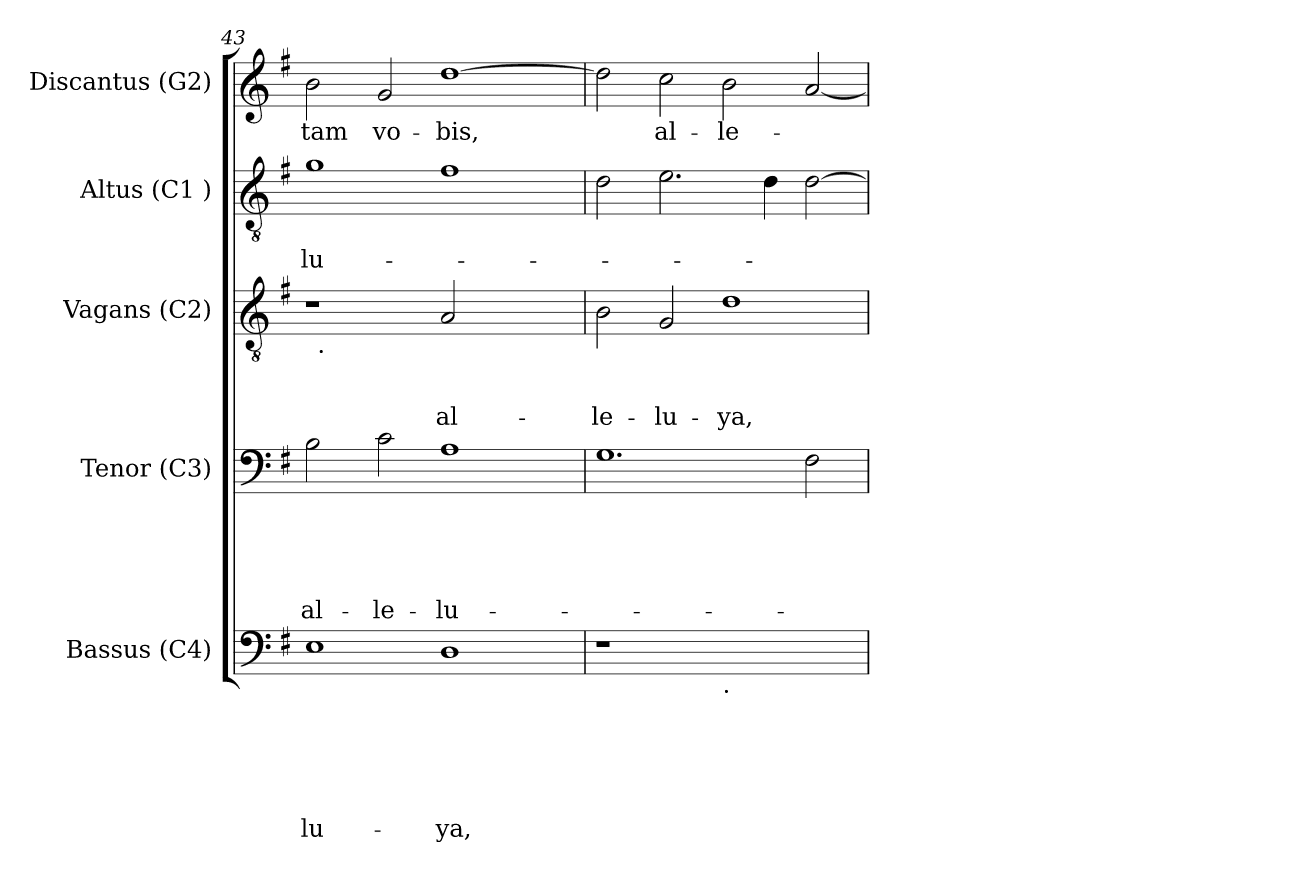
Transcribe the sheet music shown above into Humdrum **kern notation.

**kern	**text	**text	**text	**text	**text	**text	**kern	**text	**text	**text	**text	**text	**kern	**text	**text	**text	**kern	**text	**text	**kern	**text
*part5	*part5	*part5	*part5	*part5	*part5	*part5	*part4	*part4	*part4	*part4	*part4	*part4	*part3	*part3	*part3	*part3	*part2	*part2	*part2	*part1	*part1
*staff5	*staff5	*staff5	*staff5	*staff5	*staff5	*staff5	*staff4	*staff4	*staff4	*staff4	*staff4	*staff4	*staff3	*staff3	*staff3	*staff3	*staff2	*staff2	*staff2	*staff1	*staff1
*I"Bassus (C4)	*	*	*	*	*	*	*I"Tenor (C3)	*	*	*	*	*	*I"Vagans (C2)	*	*	*	*I"Altus (C1 )	*	*	*I"Discantus (G2)	*
*I'B.	*	*	*	*	*	*	*I'T.	*	*	*	*	*	*I'V.	*	*	*	*I'A.	*	*	*I'D.	*
*clefF4	*	*	*	*	*	*	*clefF4	*	*	*	*	*	*clefGv2	*	*	*	*clefGv2	*	*	*clefG2	*
*k[f#]	*	*	*	*	*	*	*k[f#]	*	*	*	*	*	*k[f#]	*	*	*	*k[f#]	*	*	*k[f#]	*
*G:	*	*	*	*	*	*	*G:	*	*	*	*	*	*G:	*	*	*	*G:	*	*	*G:	*
=43	=43	=43	=43	=43	=43	=43	=43	=43	=43	=43	=43	=43	=43	=43	=43	=43	=43	=43	=43	=43	=43
!	!	!	!	!	!	!LO:LY:b	!	!	!	!	!	!LO:LY:b	!	!	!	!	!	!	!LO:LY:b	!	!LO:LY:b
*	*	*	*	*	*	*	*	*	*	*	*	*	*^	*	*	*	*	*	*	*	*
1E	.	.	.	.	.	-lu-	2B\	.	.	.	.	al-	1r	32ryy	.	.	.	1g	.	-lu-	2b\	-tam
!	!	!	!	!	!	!	!	!	!	!	!	!	!	!LO:TX:b:t=.	!	!	!	!	!	!	!	!
.	.	.	.	.	.	.	.	.	.	.	.	.	.	1ryy	.	.	.	.	.	.	.	.
!	!	!	!	!	!	!	!	!	!	!	!	!LO:LY:b	!	!	!	!	!	!	!	!	!	!LO:LY:b
.	.	.	.	.	.	.	2c\	.	.	.	.	-le-	.	.	.	.	.	.	.	.	2g/	vo-
!	!	!	!	!	!	!LO:LY:b	!	!	!	!	!	!LO:LY:b	!	!	!	!	!LO:LY:b	!	!	!	!	!LO:LY:b
1D	.	.	.	.	.	-ya,	1A	.	.	.	.	-lu-	2A/	.	.	.	al-	1f#	.	.	[>1dd	-bis,
.	.	.	.	.	.	.	.	.	.	.	.	.	.	2ryy	.	.	.	.	.	.	.	.
.	.	.	.	.	.	.	.	.	.	.	.	.	2ryy	.	.	.	.	.	.	.	.	.
.	.	.	.	.	.	.	.	.	.	.	.	.	.	4...ryy	.	.	.	.	.	.	.	.
=44	=44	=44	=44	=44	=44	=44	=44	=44	=44	=44	=44	=44	=44	=44	=44	=44	=44	=44	=44	=44	=44	=44
!	!	!	!	!	!	!	!	!	!	!	!	!	!	!	!	!	!LO:LY:b	!	!	!	!	!
*	*	*	*	*	*	*	*	*	*	*	*	*	*v	*v	*	*	*	*	*	*	*	*
1r	.	.	.	.	.	.	1.G	.	.	.	.	.	2B\	.	.	-le-	2d\	.	.	2dd\]	.
!	!	!	!	!	!	!	!	!	!	!	!	!	!	!	!	!LO:LY:b	!	!	!	!	!LO:LY:b
.	.	.	.	.	.	.	.	.	.	.	.	.	2G/	.	.	-lu-	2.e\	.	.	2cc\	al-
!LO:TX:b:t=.	!	!	!	!	!	!	!	!	!	!	!	!	!	!	!	!	!	!	!	!	!
!	!	!	!	!	!	!	!	!	!	!	!	!	!	!	!	!LO:LY:b	!	!	!	!	!LO:LY:b
1ryy	.	.	.	.	.	.	.	.	.	.	.	.	1d	.	.	-ya,	.	.	.	2b\	-le-
.	.	.	.	.	.	.	.	.	.	.	.	.	.	.	.	.	4d\	.	.	.	.
.	.	.	.	.	.	.	2F#\	.	.	.	.	.	.	.	.	.	[>2d\	.	.	[>2a/	.
=	=	=	=	=	=	=	=	=	=	=	=	=	=	=	=	=	=	=	=	=	=
*-	*-	*-	*-	*-	*-	*-	*-	*-	*-	*-	*-	*-	*-	*-	*-	*-	*-	*-	*-	*-	*-
